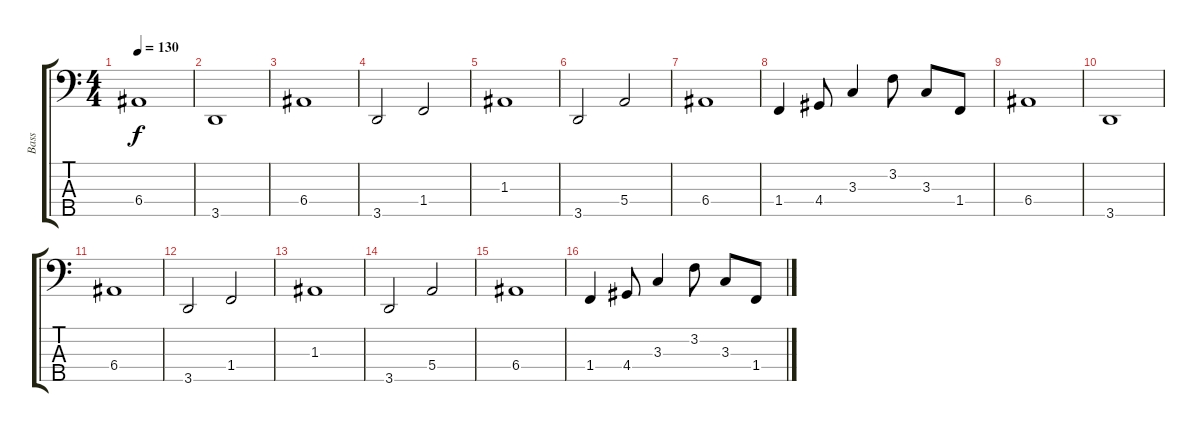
\track ("Bass" "Bass") {instrument electricbassfinger}
\staff {score tabs}
\tuning (G2 D2 A1 E1 B0) {hide}
\ts (4 4)
\tempo 130
\clef f4
\ks c
6.4.1{dy f instrument electricbassfinger} |
3.5.1 |
6.4.1 |
3.5.2 1.4.2 |
1.3.1 |
3.5.2 5.4.2 |
6.4.1 |
1.4.4 4.4.8 3.3.4 3.2.8 3.3.8 1.4.8 |
6.4.1 |
3.5.1 |
6.4.1 |
3.5.2 1.4.2 |
1.3.1 |
3.5.2 5.4.2 |
6.4.1 |
1.4.4 4.4.8 3.3.4 3.2.8 3.3.8 1.4.8
